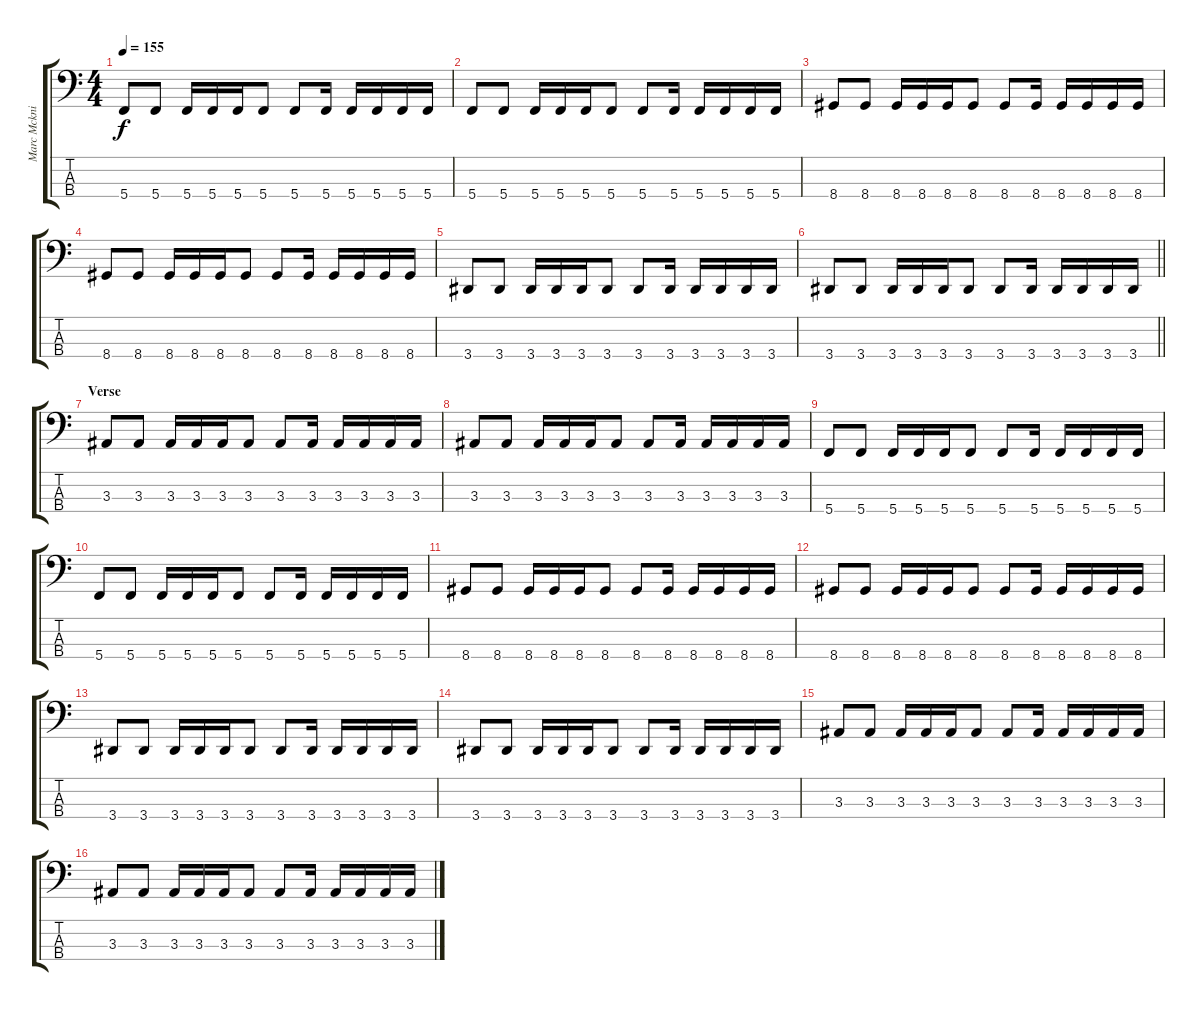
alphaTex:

\track ("Marc Mcknight" "Marc Mckni") {instrument electricbassfinger}
\staff {score tabs}
\tuning (F2 C2 G1 C1) {hide}
\ts (4 4)
\tempo 155
\clef f4
\ks c
5.4.8{dy f} 5.4.8 5.4.16 5.4.16 5.4.16 5.4.8 5.4.8 5.4.16 5.4.16 5.4.16 5.4.16 5.4.16 |
5.4.8 5.4.8 5.4.16 5.4.16 5.4.16 5.4.8 5.4.8 5.4.16 5.4.16 5.4.16 5.4.16 5.4.16 |
8.4.8 8.4.8 8.4.16 8.4.16 8.4.16 8.4.8 8.4.8 8.4.16 8.4.16 8.4.16 8.4.16 8.4.16 |
8.4.8 8.4.8 8.4.16 8.4.16 8.4.16 8.4.8 8.4.8 8.4.16 8.4.16 8.4.16 8.4.16 8.4.16 |
3.4.8 3.4.8 3.4.16 3.4.16 3.4.16 3.4.8 3.4.8 3.4.16 3.4.16 3.4.16 3.4.16 3.4.16 |
\barLineRight lightlight
3.4.8 3.4.8 3.4.16 3.4.16 3.4.16 3.4.8 3.4.8 3.4.16 3.4.16 3.4.16 3.4.16 3.4.16 |
\section ("" "Verse")
3.3.8 3.3.8 3.3.16 3.3.16 3.3.16 3.3.8 3.3.8 3.3.16 3.3.16 3.3.16 3.3.16 3.3.16 |
3.3.8 3.3.8 3.3.16 3.3.16 3.3.16 3.3.8 3.3.8 3.3.16 3.3.16 3.3.16 3.3.16 3.3.16 |
5.4.8 5.4.8 5.4.16 5.4.16 5.4.16 5.4.8 5.4.8 5.4.16 5.4.16 5.4.16 5.4.16 5.4.16 |
5.4.8 5.4.8 5.4.16 5.4.16 5.4.16 5.4.8 5.4.8 5.4.16 5.4.16 5.4.16 5.4.16 5.4.16 |
8.4.8 8.4.8 8.4.16 8.4.16 8.4.16 8.4.8 8.4.8 8.4.16 8.4.16 8.4.16 8.4.16 8.4.16 |
8.4.8 8.4.8 8.4.16 8.4.16 8.4.16 8.4.8 8.4.8 8.4.16 8.4.16 8.4.16 8.4.16 8.4.16 |
3.4.8 3.4.8 3.4.16 3.4.16 3.4.16 3.4.8 3.4.8 3.4.16 3.4.16 3.4.16 3.4.16 3.4.16 |
3.4.8 3.4.8 3.4.16 3.4.16 3.4.16 3.4.8 3.4.8 3.4.16 3.4.16 3.4.16 3.4.16 3.4.16 |
3.3.8 3.3.8 3.3.16 3.3.16 3.3.16 3.3.8 3.3.8 3.3.16 3.3.16 3.3.16 3.3.16 3.3.16 |
3.3.8 3.3.8 3.3.16 3.3.16 3.3.16 3.3.8 3.3.8 3.3.16 3.3.16 3.3.16 3.3.16 3.3.16
